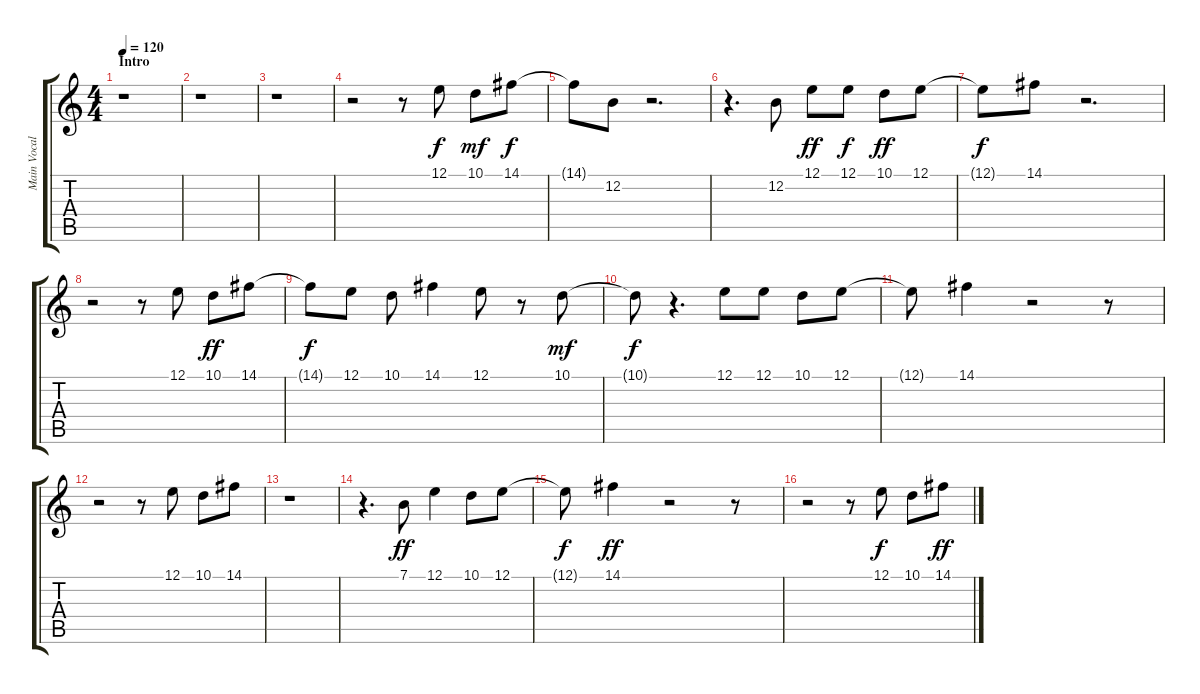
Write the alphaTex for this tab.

\track ("Main Vocalist" "Main Vocal") {instrument lead1square}
\staff {score tabs}
\tuning (E4 B3 G3 D3 A2 E2) {hide}
\ts (4 4)
\section ("" "Intro")
\tempo 120
\clef g2
\ks c
r.1{dy f instrument lead1square} |
r.1 |
r.1 |
r.2 r.8 12.1.8 10.1.8{dy mf} 14.1.8{dy f} |
14.1{t}.8 12.2.8 r.2{d} |
r.4{d} 12.2.8 12.1.8{dy ff} 12.1.8{dy f} 10.1.8{dy ff} 12.1.8 |
12.1{t}.8{dy f} 14.1.8 r.2{d} |
r.2 r.8 12.1.8 10.1.8{dy ff} 14.1.8 |
14.1{t}.8{dy f} 12.1.8 10.1.8 14.1.4 12.1.8 r.8 10.1.8{dy mf} |
10.1{t}.8{dy f} r.4{d} 12.1.8 12.1.8 10.1.8 12.1.8 |
12.1{t}.8 14.1.4 r.2 r.8 |
r.2 r.8 12.1.8 10.1.8 14.1.8 |
r.1 |
r.4{d} 7.1.8{dy ff} 12.1.4 10.1.8 12.1.8 |
12.1{t}.8{dy f} 14.1.4{dy ff} r.2 r.8 |
r.2 r.8 12.1.8{dy f} 10.1.8 14.1.8{dy ff}
